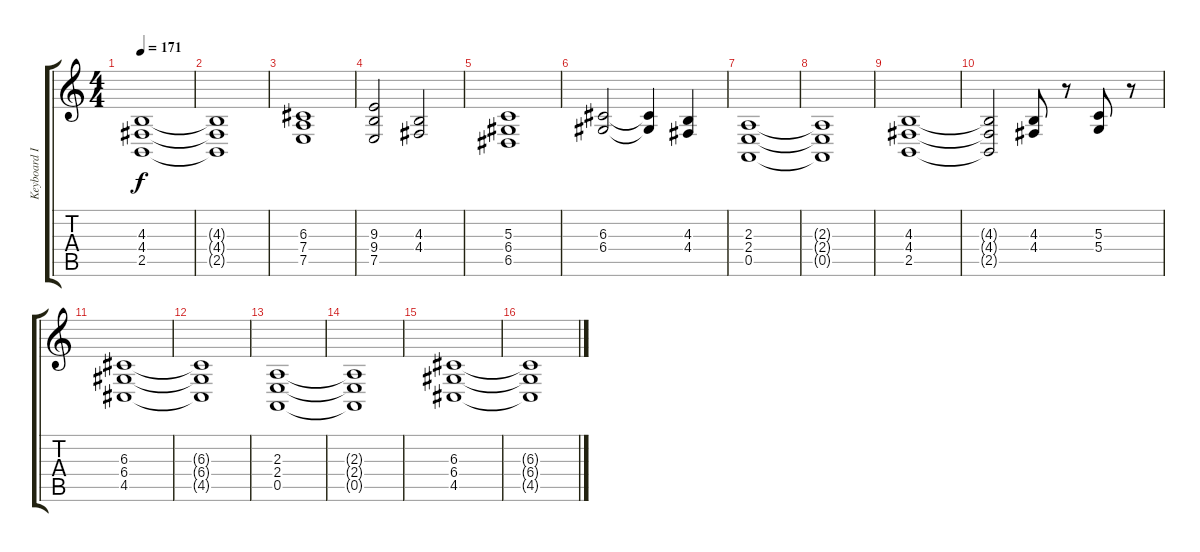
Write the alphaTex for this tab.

\track ("Keyboard II (Rhythm)" "Keyboard I") {instrument stringensemble1}
\staff {score tabs}
\tuning (E4 B3 G3 D3 A2 E2) {hide}
\ts (4 4)
\tempo 171
\clef g2
\ks c
(4.3 4.4 2.5).1{dy f} |
(4.3{t} 4.4{t} 2.5{t}).1 |
(6.3 7.4 7.5).1 |
(9.3 9.4 7.5).2 (4.3 4.4).2 |
(5.3 6.4 6.5).1 |
(6.3 6.4).2 (6.3{t} 6.4{t}).4 (4.3 4.4).4 |
(2.3 2.4 0.5).1 |
(2.3{t} 2.4{t} 0.5{t}).1 |
(4.3 4.4 2.5).1 |
(4.3{t} 4.4{t} 2.5{t}).2 (4.3 4.4).8 r.8 (5.3 5.4).8 r.8 |
(6.3 6.4 4.5).1 |
(6.3{t} 6.4{t} 4.5{t}).1 |
(2.3 2.4 0.5).1 |
(2.3{t} 2.4{t} 0.5{t}).1 |
(6.3 6.4 4.5).1 |
(6.3{t} 6.4{t} 4.5{t}).1
